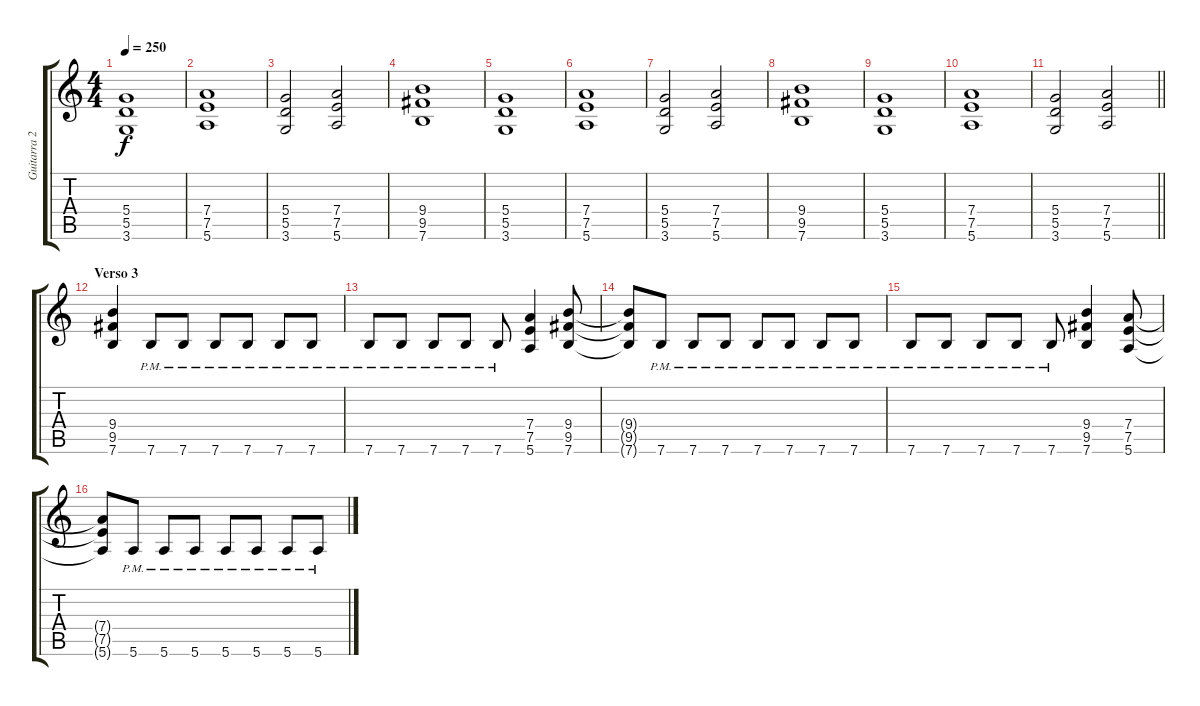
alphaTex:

\track ("Guitarra 2" "Guitarra 2") {instrument distortionguitar}
\staff {score tabs}
\tuning (E4 B3 G3 D3 A2 E2) {hide}
\ts (4 4)
\tempo 250
\clef g2
\ks c
(5.4 5.5 3.6).1{dy f} |
(7.4 7.5 5.6).1 |
(5.4 5.5 3.6).2 (7.4 7.5 5.6).2 |
(9.4 9.5 7.6).1 |
(5.4 5.5 3.6).1 |
(7.4 7.5 5.6).1 |
(5.4 5.5 3.6).2 (7.4 7.5 5.6).2 |
(9.4 9.5 7.6).1 |
(5.4 5.5 3.6).1 |
(7.4 7.5 5.6).1 |
\barLineRight lightlight
(5.4 5.5 3.6).2 (7.4 7.5 5.6).2 |
\section ("" "Verso 3")
(9.4 9.5 7.6).4 7.6{pm}.8 7.6{pm}.8 7.6{pm}.8 7.6{pm}.8 7.6{pm}.8 7.6{pm}.8 |
7.6{pm}.8{instrument distortionguitar} 7.6{pm}.8 7.6{pm}.8 7.6{pm}.8 7.6{pm}.8 (7.4 7.5 5.6).4 (9.4 9.5 7.6).8 |
(9.4{t} 9.5{t} 7.6{t}).8 7.6{pm}.8 7.6{pm}.8 7.6{pm}.8 7.6{pm}.8 7.6{pm}.8 7.6{pm}.8 7.6{pm}.8 |
7.6{pm}.8 7.6{pm}.8 7.6{pm}.8 7.6{pm}.8 7.6{pm}.8 (9.4 9.5 7.6).4 (7.4 7.5 5.6).8 |
(7.4{t} 7.5{t} 5.6{t}).8 5.6{pm}.8 5.6{pm}.8 5.6{pm}.8 5.6{pm}.8 5.6{pm}.8 5.6{pm}.8 5.6{pm}.8
